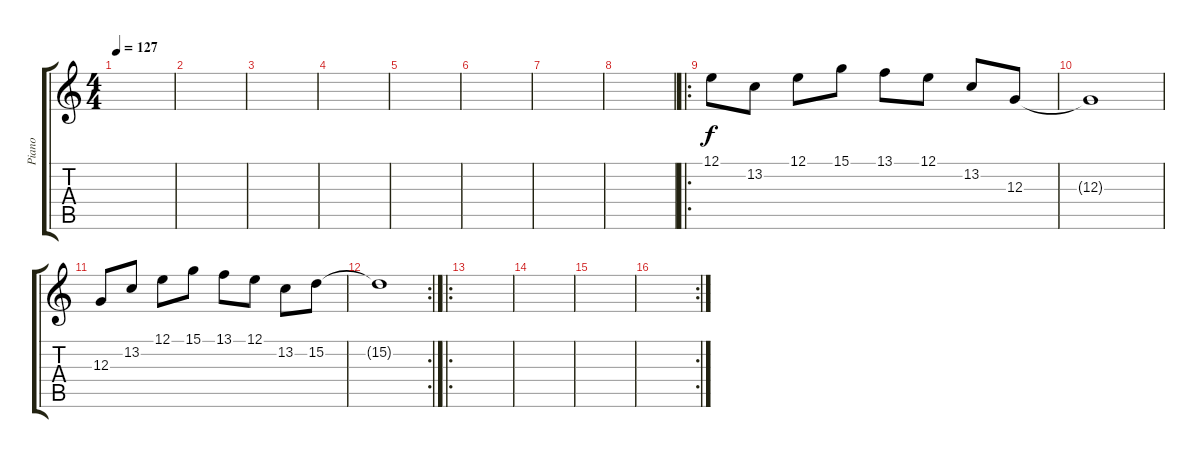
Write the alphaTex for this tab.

\track ("Piano" "Piano") {instrument acousticgrandpiano}
\staff {score tabs}
\tuning (E4 B3 G3 D3 A2 E2) {hide}
\ts (4 4)
\tempo 127
\clef g2
\ks c
|
|
|
|
|
|
|
|
\ro
12.1.8 13.2.8 12.1.8 15.1.8 13.1.8 12.1.8 13.2.8 12.3.8 |
12.3{t}.1 |
12.3.8 13.2.8 12.1.8 15.1.8 13.1.8 12.1.8 13.2.8 15.2.8 |
\rc 2
15.2{t}.1 |
\ro
|
|
|
\rc 2
